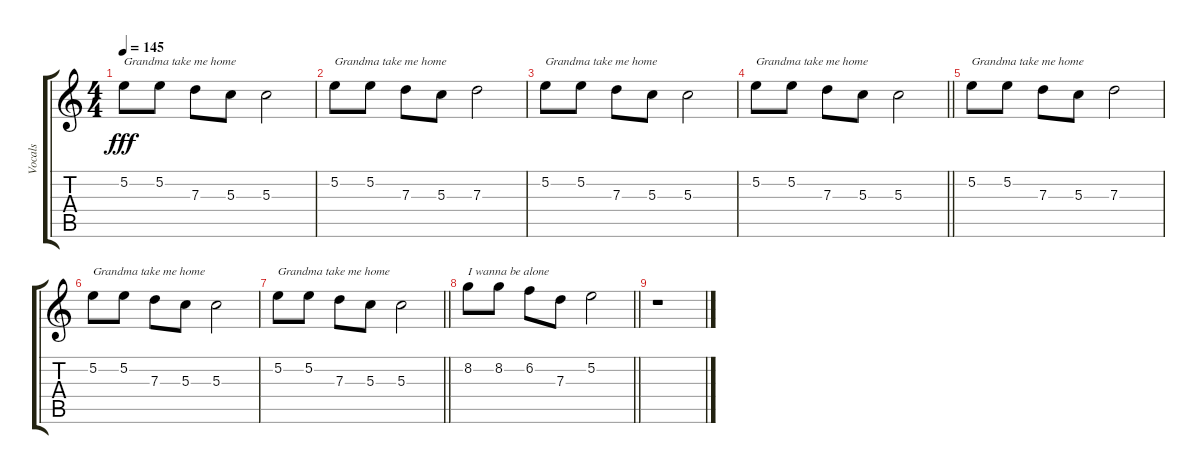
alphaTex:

\track ("Vocals" "Vocals") {instrument overdrivenguitar}
\staff {score tabs}
\tuning (E4 B3 G3 D3 A2 E2) {hide}
\ts (4 4)
\tempo 145
\clef g2
\ks c
5.2.8{txt "Grandma take me home" dy fff} 5.2.8 7.3.8 5.3.8 5.3.2 |
5.2.8{txt "Grandma take me home"} 5.2.8 7.3.8 5.3.8 7.3.2 |
5.2.8{txt "Grandma take me home"} 5.2.8 7.3.8 5.3.8 5.3.2 |
\barLineRight lightlight
5.2.8{txt "Grandma take me home"} 5.2.8 7.3.8 5.3.8 5.3.2 |
5.2.8{txt "Grandma take me home"} 5.2.8 7.3.8 5.3.8 7.3.2 |
5.2.8{txt "Grandma take me home"} 5.2.8 7.3.8 5.3.8 5.3.2 |
\barLineRight lightlight
5.2.8{txt "Grandma take me home"} 5.2.8 7.3.8 5.3.8 5.3.2 |
\barLineRight lightlight
8.2.8{txt "I wanna be alone"} 8.2.8 6.2.8 7.3.8 5.2.2 |
r.1
